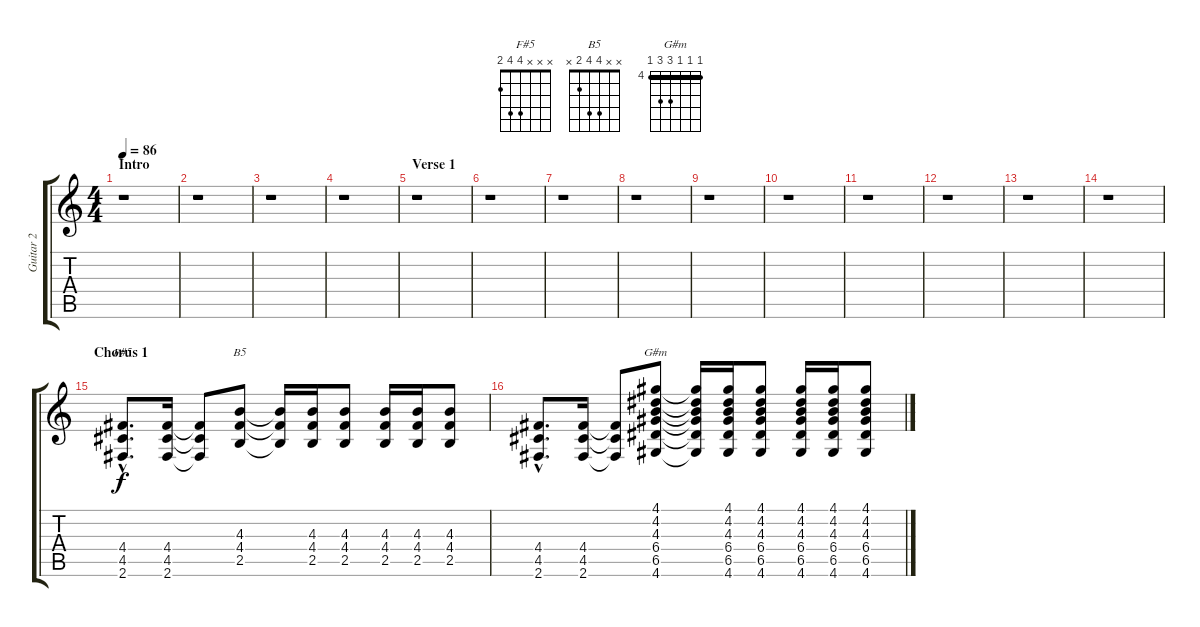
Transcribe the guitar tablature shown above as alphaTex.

\track ("Guitar 2" "Guitar 2") {instrument distortionguitar}
\staff {score tabs}
\tuning (E4 B3 G3 D3 A2 E2) {hide}
\chord ("F#5" x x x 4 4 2)
\chord ("B5" x x 4 4 2 x)
\chord ("G#m" 4 4 4 6 6 4) {firstfret 4 barre 4}
\ts (4 4)
\section ("" "Intro")
\tempo 86
\clef g2
\ks c
r.1{dy f instrument distortionguitar} |
r.1 |
r.1 |
r.1 |
\section ("" "Verse 1")
r.1 |
r.1 |
r.1 |
r.1 |
r.1 |
r.1 |
r.1 |
r.1 |
r.1 |
r.1 |
\section ("" "Chorus 1")
(4.4{hac} 4.5{hac} 2.6{hac}).8{d ch "F#5"} (4.4 4.5 2.6).16 (4.4{t} 4.5{t} 2.6{t}).8 (4.3 4.4 2.5).8{ch "B5"} (4.3{t} 4.4{t} 2.5{t}).16 (4.3 4.4 2.5).16 (4.3 4.4 2.5).8 (4.3 4.4 2.5).16 (4.3 4.4 2.5).16 (4.3 4.4 2.5).8 |
(4.4{hac} 4.5{hac} 2.6{hac}).8{d} (4.4 4.5 2.6).16 (4.4{t} 4.5{t} 2.6{t}).8 (4.1 4.2 4.3 6.4 6.5 4.6).8{ch "G#m"} (4.1{t} 4.2{t} 4.3{t} 6.4{t} 6.5{t} 4.6{t}).16 (4.1 4.2 4.3 6.4 6.5 4.6).16 (4.1 4.2 4.3 6.4 6.5 4.6).8 (4.1 4.2 4.3 6.4 6.5 4.6).16 (4.1 4.2 4.3 6.4 6.5 4.6).16 (4.1 4.2 4.3 6.4 6.5 4.6).8
